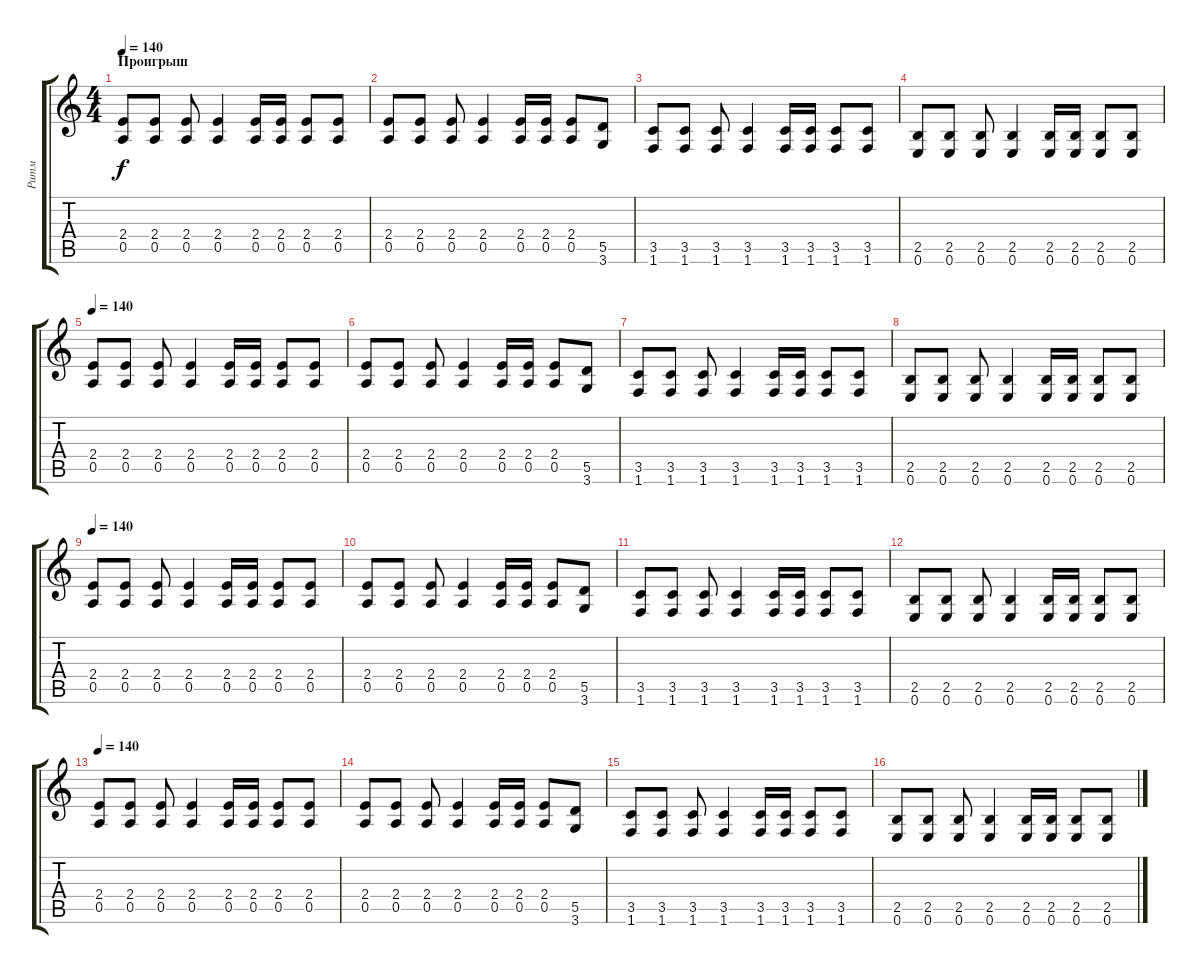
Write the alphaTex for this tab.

\track ("Ритм" "Ритм") {instrument distortionguitar}
\staff {score tabs}
\tuning (E4 B3 G3 D3 A2 E2) {hide}
\ts (4 4)
\section ("" "Проигрыш")
\tempo 140
\clef g2
\ks c
(2.4 0.5).8{dy f} (2.4 0.5).8 (2.4 0.5).8 (2.4 0.5).4 (2.4 0.5).16 (2.4 0.5).16 (2.4 0.5).8 (2.4 0.5).8 |
(2.4 0.5).8 (2.4 0.5).8 (2.4 0.5).8 (2.4 0.5).4 (2.4 0.5).16 (2.4 0.5).16 (2.4 0.5).8 (5.5 3.6).8 |
(3.5 1.6).8 (3.5 1.6).8 (3.5 1.6).8 (3.5 1.6).4 (3.5 1.6).16 (3.5 1.6).16 (3.5 1.6).8 (3.5 1.6).8 |
(2.5 0.6).8 (2.5 0.6).8 (2.5 0.6).8 (2.5 0.6).4 (2.5 0.6).16 (2.5 0.6).16 (2.5 0.6).8 (2.5 0.6).8 |
\tempo 140
(2.4 0.5).8 (2.4 0.5).8 (2.4 0.5).8 (2.4 0.5).4 (2.4 0.5).16 (2.4 0.5).16 (2.4 0.5).8 (2.4 0.5).8 |
(2.4 0.5).8 (2.4 0.5).8 (2.4 0.5).8 (2.4 0.5).4 (2.4 0.5).16 (2.4 0.5).16 (2.4 0.5).8 (5.5 3.6).8 |
(3.5 1.6).8 (3.5 1.6).8 (3.5 1.6).8 (3.5 1.6).4 (3.5 1.6).16 (3.5 1.6).16 (3.5 1.6).8 (3.5 1.6).8 |
(2.5 0.6).8 (2.5 0.6).8 (2.5 0.6).8 (2.5 0.6).4 (2.5 0.6).16 (2.5 0.6).16 (2.5 0.6).8 (2.5 0.6).8 |
\tempo 140
(2.4 0.5).8 (2.4 0.5).8 (2.4 0.5).8 (2.4 0.5).4 (2.4 0.5).16 (2.4 0.5).16 (2.4 0.5).8 (2.4 0.5).8 |
(2.4 0.5).8 (2.4 0.5).8 (2.4 0.5).8 (2.4 0.5).4 (2.4 0.5).16 (2.4 0.5).16 (2.4 0.5).8 (5.5 3.6).8 |
(3.5 1.6).8 (3.5 1.6).8 (3.5 1.6).8 (3.5 1.6).4 (3.5 1.6).16 (3.5 1.6).16 (3.5 1.6).8 (3.5 1.6).8 |
(2.5 0.6).8 (2.5 0.6).8 (2.5 0.6).8 (2.5 0.6).4 (2.5 0.6).16 (2.5 0.6).16 (2.5 0.6).8 (2.5 0.6).8 |
\tempo 140
(2.4 0.5).8 (2.4 0.5).8 (2.4 0.5).8 (2.4 0.5).4 (2.4 0.5).16 (2.4 0.5).16 (2.4 0.5).8 (2.4 0.5).8 |
(2.4 0.5).8 (2.4 0.5).8 (2.4 0.5).8 (2.4 0.5).4 (2.4 0.5).16 (2.4 0.5).16 (2.4 0.5).8 (5.5 3.6).8 |
(3.5 1.6).8 (3.5 1.6).8 (3.5 1.6).8 (3.5 1.6).4 (3.5 1.6).16 (3.5 1.6).16 (3.5 1.6).8 (3.5 1.6).8 |
(2.5 0.6).8 (2.5 0.6).8 (2.5 0.6).8 (2.5 0.6).4 (2.5 0.6).16 (2.5 0.6).16 (2.5 0.6).8 (2.5 0.6).8
